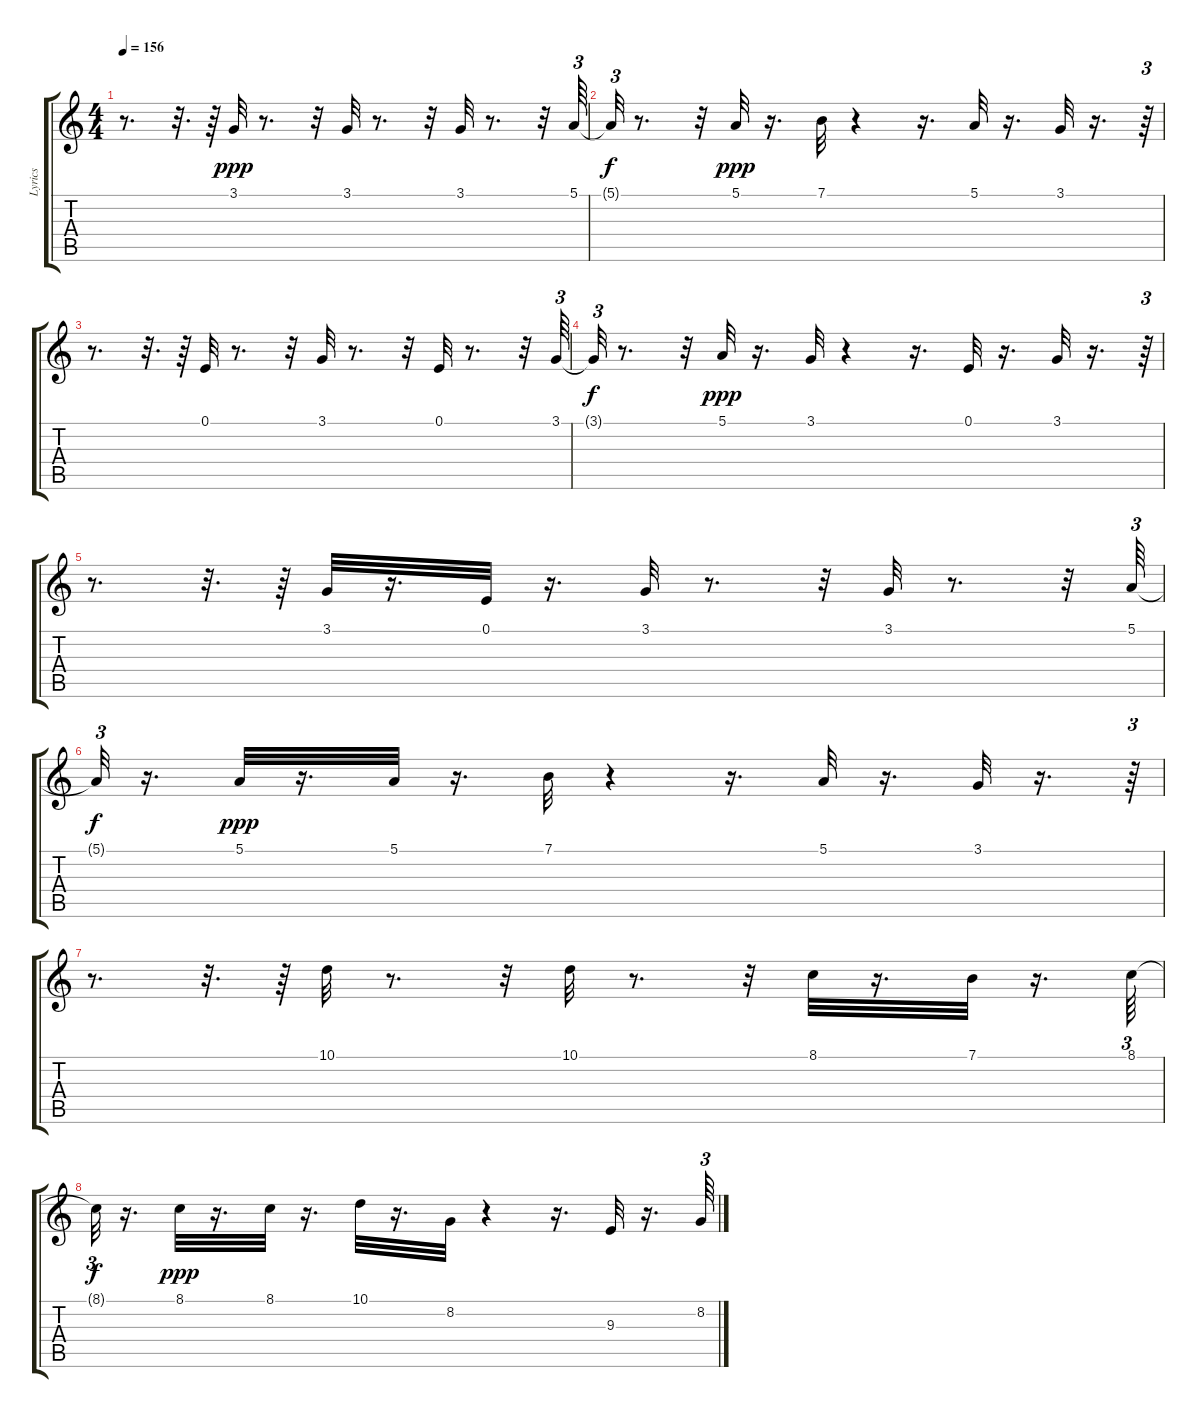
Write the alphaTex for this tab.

\track ("Lyrics" "Lyrics") {instrument electricpiano1}
\staff {score tabs}
\tuning (E4 B3 G3 D3 A2 E2) {hide}
\ts (4 4)
\tempo 156
\clef g2
\ks c
r.8{d dy ppp} r.32{d} r.64 3.1.32 r.8{d} r.32 3.1.32 r.8{d} r.32 3.1.32 r.8{d} r.32 5.1.64{tu (3 2)} |
5.1{t}.32{tu (3 2) dy f} r.8{d} r.32 5.1.32{dy ppp} r.16{d} 7.1.32 r.4 r.16{d} 5.1.32 r.16{d} 3.1.32 r.16{d} r.64{tu (3 2)} |
r.8{d} r.32{d} r.64 0.1.32 r.8{d} r.32 3.1.32 r.8{d} r.32 0.1.32 r.8{d} r.32 3.1.64{tu (3 2)} |
3.1{t}.32{tu (3 2) dy f} r.8{d} r.32 5.1.32{dy ppp} r.16{d} 3.1.32 r.4 r.16{d} 0.1.32 r.16{d} 3.1.32 r.16{d} r.64{tu (3 2)} |
r.8{d} r.32{d} r.64 3.1.32 r.16{d} 0.1.32 r.16{d} 3.1.32 r.8{d} r.32 3.1.32 r.8{d} r.32 5.1.64{tu (3 2)} |
5.1{t}.32{tu (3 2) dy f} r.16{d} 5.1.32{dy ppp} r.16{d} 5.1.32 r.16{d} 7.1.32 r.4 r.16{d} 5.1.32 r.16{d} 3.1.32 r.16{d} r.64{tu (3 2)} |
r.8{d} r.32{d} r.64 10.1.32 r.8{d} r.32 10.1.32 r.8{d} r.32 8.1.32 r.16{d} 7.1.32 r.16{d} 8.1.64{tu (3 2)} |
8.1{t}.32{tu (3 2) dy f} r.16{d} 8.1.32{dy ppp} r.16{d} 8.1.32 r.16{d} 10.1.32 r.16{d} 8.2.32 r.4 r.16{d} 9.3.32 r.16{d} 8.2.64{tu (3 2)}
